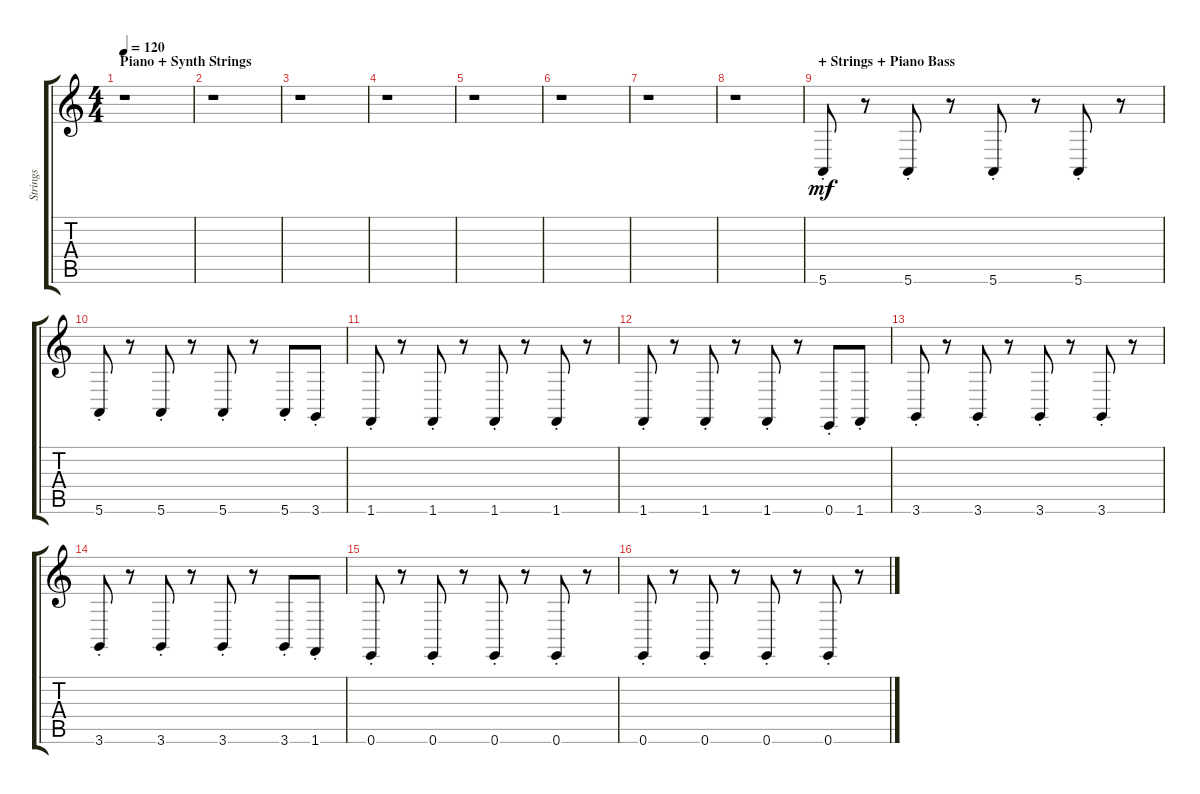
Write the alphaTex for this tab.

\track ("Strings" "Strings") {instrument stringensemble1}
\staff {score tabs}
\tuning (E4 B3 G3 D3 E2 E2) {hide}
\ts (4 4)
\section ("" "Piano + Synth Strings")
\tempo 120
\clef g2
\ks c
r.1{dy f} |
r.1 |
r.1 |
r.1 |
r.1 |
r.1 |
r.1 |
r.1 |
\section ("" "+ Strings + Piano Bass")
5.6{st}.8{dy mf} r.8 5.6{st}.8 r.8 5.6{st}.8 r.8 5.6{st}.8 r.8 |
5.6{st}.8 r.8 5.6{st}.8 r.8 5.6{st}.8 r.8 5.6{st}.8 3.6{st}.8 |
1.6{st}.8 r.8 1.6{st}.8 r.8 1.6{st}.8 r.8 1.6{st}.8 r.8 |
1.6{st}.8 r.8 1.6{st}.8 r.8 1.6{st}.8 r.8 0.6{st}.8 1.6{st}.8 |
3.6{st}.8 r.8 3.6{st}.8 r.8 3.6{st}.8 r.8 3.6{st}.8 r.8 |
3.6{st}.8 r.8 3.6{st}.8 r.8 3.6{st}.8 r.8 3.6{st}.8 1.6{st}.8 |
0.6{st}.8 r.8 0.6{st}.8 r.8 0.6{st}.8 r.8 0.6{st}.8 r.8 |
0.6{st}.8 r.8 0.6{st}.8 r.8 0.6{st}.8 r.8 0.6{st}.8 r.8
